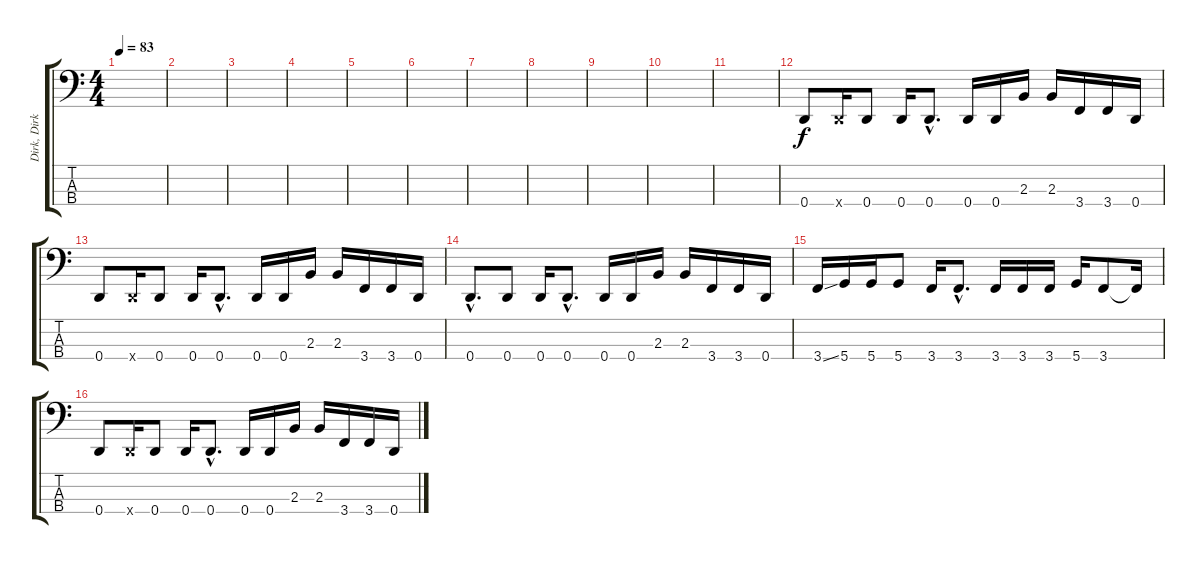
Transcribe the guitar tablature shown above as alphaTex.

\track ("Dirk, Dirk, Diiirrrrk!!!" "Dirk, Dirk") {instrument electricbassfinger}
\staff {score tabs}
\tuning (G2 D2 A1 D1) {hide}
\ts (4 4)
\tempo 83
\clef f4
\ks c
|
|
|
|
|
|
|
|
|
|
|
0.4.8 0.4{x}.16 0.4.8 0.4.16 0.4{hac}.8{d} 0.4.16 0.4.16 2.3.16 2.3.16 3.4.16 3.4.16 0.4.16 |
0.4.8 0.4{x}.16 0.4.8 0.4.16 0.4{hac}.8{d} 0.4.16 0.4.16 2.3.16 2.3.16 3.4.16 3.4.16 0.4.16 |
0.4{hac}.8{d} 0.4.8 0.4.16 0.4{hac}.8{d} 0.4.16 0.4.16 2.3.16 2.3.16 3.4.16 3.4.16 0.4.16 |
3.4{ss}.16 5.4.16 5.4.16 5.4.8 3.4.16 3.4{hac}.8{d} 3.4.16 3.4.16 3.4.16 5.4.16 3.4.8 3.4{t}.16 |
0.4.8 0.4{x}.16 0.4.8 0.4.16 0.4{hac}.8{d} 0.4.16 0.4.16 2.3.16 2.3.16 3.4.16 3.4.16 0.4.16
